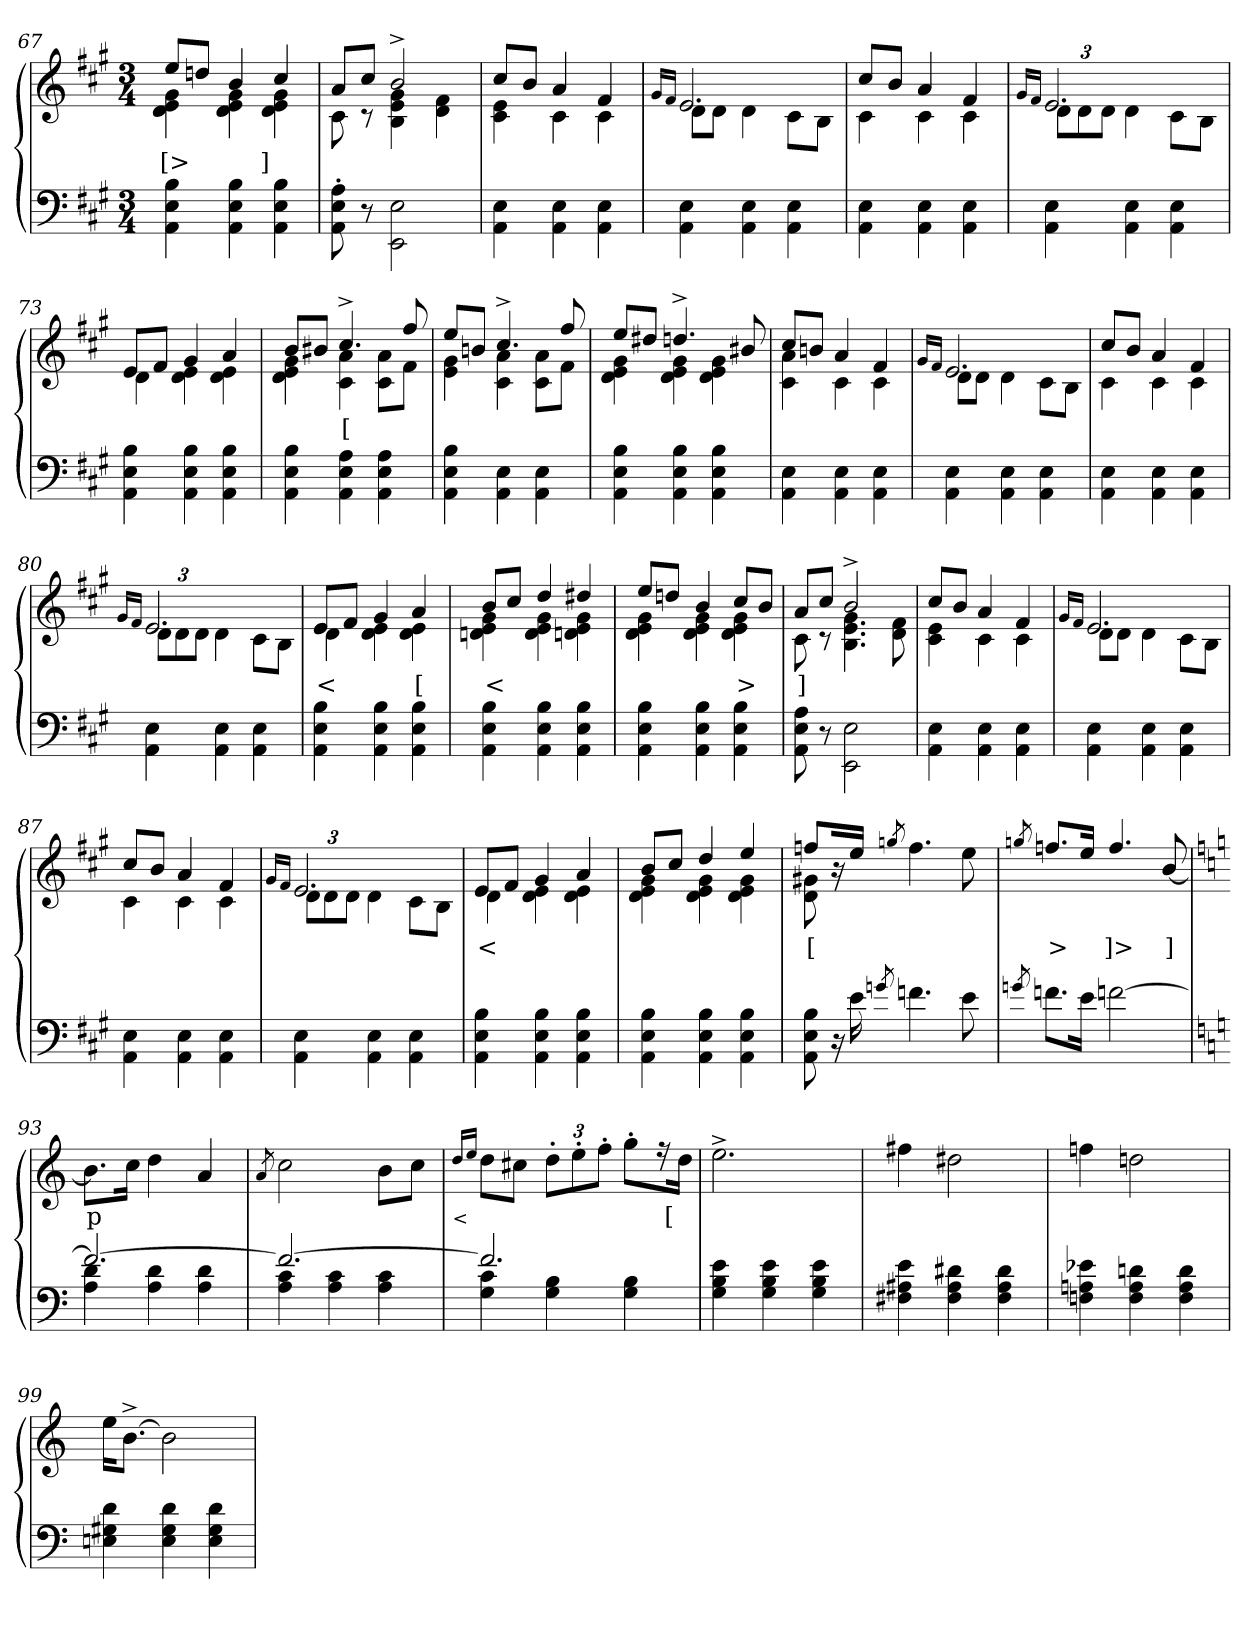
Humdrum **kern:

**kern	**kern	**text
*part2	*part1	*part1
*staff2	*staff1	*staff1
*clefF4	*clefG2	*
*k[f#c#g#]	*k[f#c#g#]	*
*M3/4	*M3/4	*
=67	=67	=67
*	*^	*
4B 4E 4AA	8eeL	4g# 4e 4d	[>
.	8ddnJ	.	.
4B 4E 4AA	4b	4g# 4e 4d	.
4B 4E 4AA	4cc#	4g# 4e 4d	]
=68	=68	=68	=68
8A'> 8E'> 8AA'>	8aL	8c#	.
8r	8cc#J	8r	.
2E\ 2EE\	2b^>	4g# 4e 4B	.
.	.	4f# 4d	.
=69	=69	=69	=69
4E\ 4AA\	8cc#L	4e 4c#	.
.	8bJ	.	.
4E\ 4AA\	4a	4c#	.
4E\ 4AA\	4f#	4c#	.
=70	=70	=70	=70
.	16qg#/LL	.	.
.	16qf#/JJ	.	.
4E\ 4AA\	2.e	8dL	.
.	.	8dJ	.
4E\ 4AA\	.	4d	.
4E\ 4AA\	.	8c#L	.
.	.	8BJ	.
=71	=71	=71	=71
4E\ 4AA\	8cc#L	4c#	.
.	8bJ	.	.
4E\ 4AA\	4a	4c#	.
4E\ 4AA\	4f#	4c#	.
=72	=72	=72	=72
.	16qg#/LL	.	.
.	16qf#/JJ	.	.
4E\ 4AA\	2.e	12dL	.
.	.	12d	.
.	.	12dJ	.
4E\ 4AA\	.	4d	.
4E\ 4AA\	.	8c#L	.
.	.	8BJ	.
=73	=73	=73	=73
4B 4E 4AA	8eL	4d	.
.	8f#J	.	.
4B 4E 4AA	4g#	4e 4d	.
4B 4E 4AA	4a	4e 4d	.
=74	=74	=74	=74
4B 4E 4AA	8bL	4g# 4e 4d	.
.	8b#XJ	.	.
4A 4E 4AA	4.cc#^>	4a 4c#	[
4A 4E 4AA	.	8a 8c#L	.
.	8ff#	8f#J	.
=75	=75	=75	=75
4B 4E 4AA	8eeL	4g# 4e	.
.	8bnJ	.	.
4E\ 4AA\	4.cc#^>	4a 4c#	.
4E\ 4AA\	.	8a 8c#L	.
.	8ff#	8f#J	.
=76	=76	=76	=76
4B 4E 4AA	8eeL	4g# 4e 4d	.
.	8dd#XJ	.	.
4B 4E 4AA	4.ddn^>	4g# 4e 4d	.
4B 4E 4AA	.	4g# 4e 4d	.
.	8b#X	.	.
=77	=77	=77	=77
4E\ 4AA\	8cc#L	4a 4c#	.
.	8bnJ	.	.
4E\ 4AA\	4a	4c#	.
4E\ 4AA\	4f#	4c#	.
=78	=78	=78	=78
.	16qg#/LL	.	.
.	16qf#/JJ	.	.
4E\ 4AA\	2.e	8dL	.
.	.	8dJ	.
4E\ 4AA\	.	4d	.
4E\ 4AA\	.	8c#L	.
.	.	8BJ	.
=79	=79	=79	=79
4E\ 4AA\	8cc#L	4c#	.
.	8bJ	.	.
4E\ 4AA\	4a	4c#	.
4E\ 4AA\	4f#	4c#	.
=80	=80	=80	=80
.	16qg#/LL	.	.
.	16qf#/JJ	.	.
4E\ 4AA\	2.e	12dL	.
.	.	12d	.
.	.	12dJ	.
4E\ 4AA\	.	4d	.
4E\ 4AA\	.	8c#L	.
.	.	8BJ	.
=81	=81	=81	=81
4B 4E 4AA	8eL	4d	<
.	8f#J	.	.
4B 4E 4AA	4g#	4e 4d	.
4B 4E 4AA	4a	4e 4d	[
=82	=82	=82	=82
4B 4E 4AA	8bL	4g# 4e 4dn	<
.	8cc#J	.	.
4B 4E 4AA	4dd	4g# 4e 4d	.
4B 4E 4AA	4dd#X	4g# 4e 4dn	.
=83	=83	=83	=83
4B 4E 4AA	8eeL	4g# 4e 4d	.
.	8ddnJ	.	.
4B 4E 4AA	4b	4g# 4e 4d	.
4B 4E 4AA	8cc#L	4g# 4e 4d	>
.	8bJ	.	.
=84	=84	=84	=84
8A 8E 8AA	8aL	8c#	]
8r	8cc#J	8r	.
2E\ 2EE\	2b^>	4.g# 4.e 4.B	.
.	.	8f# 8d	.
=85	=85	=85	=85
4E\ 4AA\	8cc#L	4e 4c#	.
.	8bJ	.	.
4E\ 4AA\	4a	4c#	.
4E\ 4AA\	4f#	4c#	.
=86	=86	=86	=86
.	16qg#/LL	.	.
.	16qf#/JJ	.	.
4E\ 4AA\	2.e	8dL	.
.	.	8dJ	.
4E\ 4AA\	.	4d	.
4E\ 4AA\	.	8c#L	.
.	.	8BJ	.
=87	=87	=87	=87
4E\ 4AA\	8cc#L	4c#	.
.	8bJ	.	.
4E\ 4AA\	4a	4c#	.
4E\ 4AA\	4f#	4c#	.
=88	=88	=88	=88
.	16qg#/LL	.	.
.	16qf#/JJ	.	.
4E\ 4AA\	2.e	12dL	.
.	.	12d	.
.	.	12dJ	.
4E\ 4AA\	.	4d	.
4E\ 4AA\	.	8c#L	.
.	.	8BJ	.
=89	=89	=89	=89
4B 4E 4AA	8eL	4d	<
.	8f#J	.	.
4B 4E 4AA	4g#	4e 4d	.
4B 4E 4AA	4a	4e 4d	.
=90	=90	=90	=90
4B 4E 4AA	8bL	4g# 4e 4d	.
.	8cc#J	.	.
4B 4E 4AA	4dd	4g# 4e 4d	.
4B 4E 4AA	4ee	4g# 4e 4d	.
=91	=91	=91	=91
8B 8E 8AA	8ffnL	8g#X 8d	[
16r	16ryy	16r	ff
16e\	16eeJk	2ryy	.
8qgn/	8qggn/	.	.
4.fn\	4.ff	.	.
8e\	8ee	.	.
.	.	16ryy	.
*	*v	*v	*
=92	=92	=92
8qgn/	8qggn/	.
8.fnL	8.ffn/L	>
16eJk	16eeJk	.
[2fn	4.ff/	]>
.	[8b/	]
=93	=93	=93
*k[]	*k[]	*
*^	*	*
2.f_	4d 4A	8.bL]	p
.	.	16ccJk	.
.	4d 4A	4dd	.
.	4d 4A	4a	.
=94	=94	=94	=94
.	.	8qa/	.
2.f_	4c 4A	2cc	.
.	4c 4A	.	.
.	4c 4A	8bL	.
.	.	8ccJ	.
=95	=95	=95	=95
.	.	16qdd/LL	<
.	.	16qee/JJ	.
2.f]	4c 4G	8ddL	.
.	.	8cc#XJ	.
.	4B 4G	12dd'>L	.
.	.	12ee'>	.
.	.	12ff'>J	.
.	4B 4G	8gg'>L	.
.	.	16r	.
.	.	16ddJk	[
*v	*v	*	*
=96	=96	=96
4e 4B 4G	2.ee^>	.
4e 4B 4G	.	.
4e 4B 4G	.	.
=97	=97	=97
4e 4A#X 4F#X	4ff#X	.
4d#X 4A# 4F#	2dd#X	.
4d# 4A# 4F#	.	.
=98	=98	=98
4e-X 4An 4Fn	4ffn	.
4dn 4A 4F	2ddn	.
4d 4A 4F	.	.
=99	=99	=99
4d 4G#X 4En	16eeKL	.
.	[8.b^>J	.
4d 4G# 4E	2b]	.
4d 4G# 4E	.	.
=	=	=
*-	*-	*-
